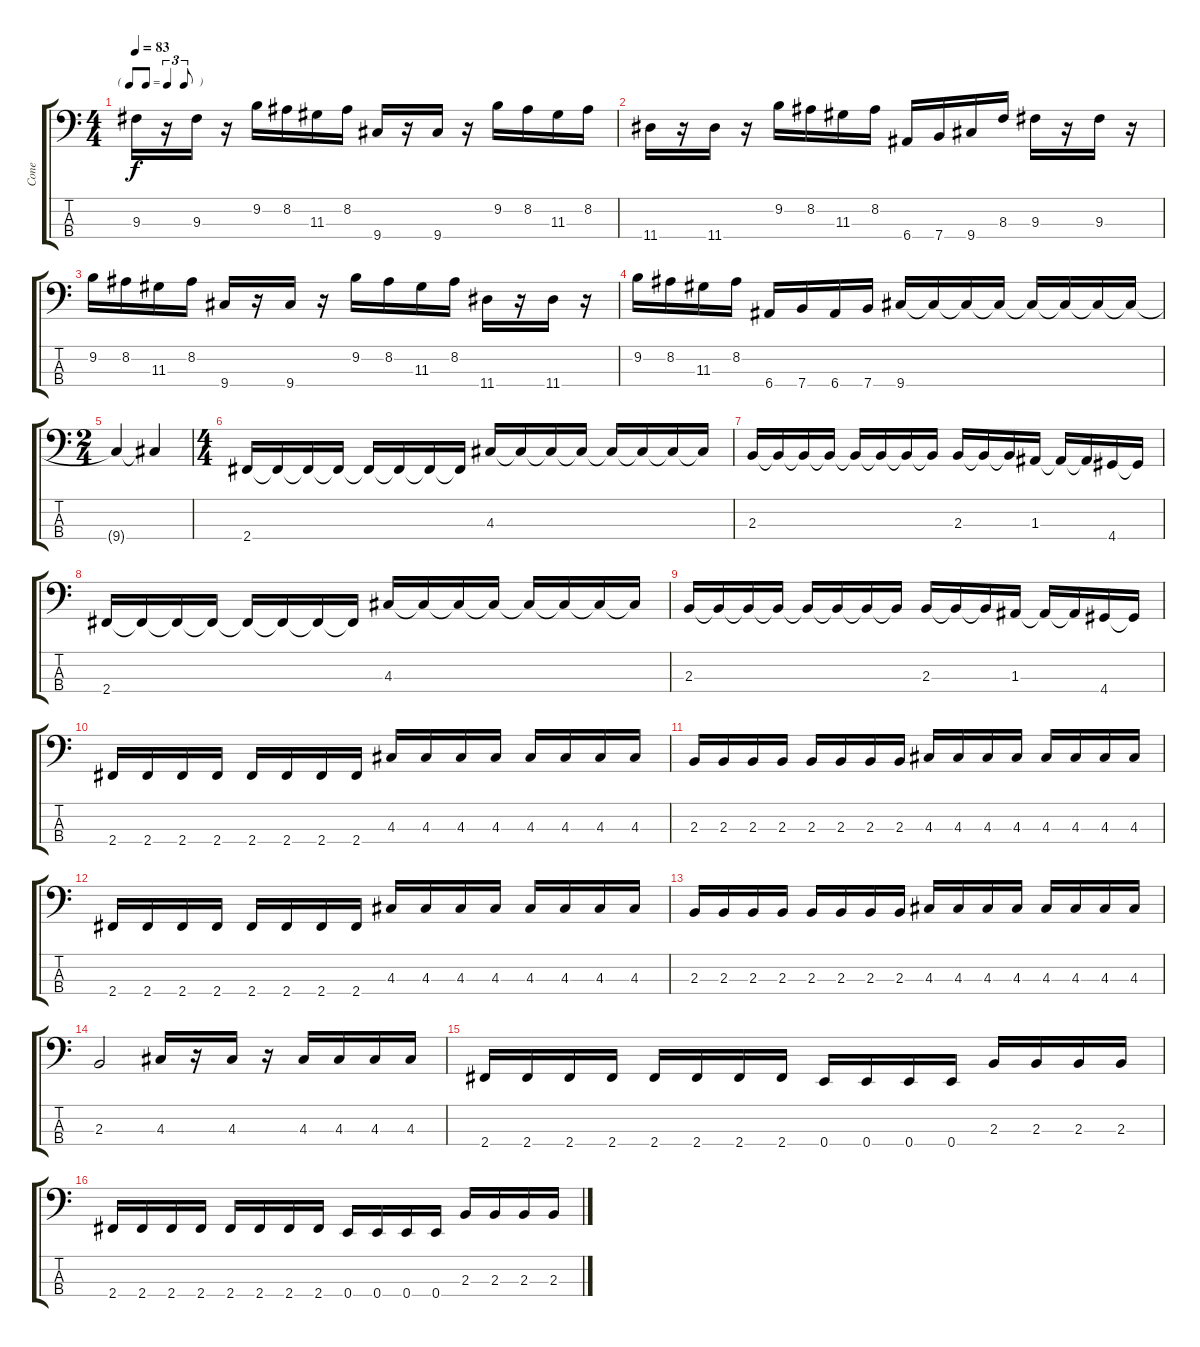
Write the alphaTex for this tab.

\track ("Cone" "Cone") {instrument electricbasspick}
\staff {score tabs}
\tuning (G2 D2 A1 E1) {hide}
\ts (4 4)
\tf triplet8th
\tempo 83
\clef f4
\ks c
9.3.16{dy f} r.16 9.3.16 r.16 9.2.16 8.2.16 11.3.16 8.2.16 9.4.16 r.16 9.4.16 r.16 9.2.16 8.2.16 11.3.16 8.2.16 |
11.4.16 r.16 11.4.16 r.16 9.2.16 8.2.16 11.3.16 8.2.16 6.4.16 7.4.16 9.4.16 8.3.16 9.3.16 r.16 9.3.16 r.16 |
9.2.16 8.2.16 11.3.16 8.2.16 9.4.16 r.16 9.4.16 r.16 9.2.16 8.2.16 11.3.16 8.2.16 11.4.16 r.16 11.4.16 r.16 |
9.2.16 8.2.16 11.3.16 8.2.16 6.4.16 7.4.16 6.4.16 7.4.16 9.4.16 9.4{t}.16 9.4{t}.16 9.4{t}.16 9.4{t}.16 9.4{t}.16 9.4{t}.16 9.4{t}.16 |
\ts (2 4)
9.4{t}.4 9.4{t}.4 |
\ts (4 4)
2.4.16 2.4{t}.16 2.4{t}.16 2.4{t}.16 2.4{t}.16 2.4{t}.16 2.4{t}.16 2.4{t}.16 4.3.16 4.3{t}.16 4.3{t}.16 4.3{t}.16 4.3{t}.16 4.3{t}.16 4.3{t}.16 4.3{t}.16 |
2.3.16 2.3{t}.16 2.3{t}.16 2.3{t}.16 2.3{t}.16 2.3{t}.16 2.3{t}.16 2.3{t}.16 2.3.16 2.3{t}.16 2.3{t}.16 1.3.16 1.3{t}.16 1.3{t}.16 4.4.16 4.4{t}.16 |
2.4.16 2.4{t}.16 2.4{t}.16 2.4{t}.16 2.4{t}.16 2.4{t}.16 2.4{t}.16 2.4{t}.16 4.3.16 4.3{t}.16 4.3{t}.16 4.3{t}.16 4.3{t}.16 4.3{t}.16 4.3{t}.16 4.3{t}.16 |
2.3.16 2.3{t}.16 2.3{t}.16 2.3{t}.16 2.3{t}.16 2.3{t}.16 2.3{t}.16 2.3{t}.16 2.3.16 2.3{t}.16 2.3{t}.16 1.3.16 1.3{t}.16 1.3{t}.16 4.4.16 4.4{t}.16 |
2.4.16 2.4.16 2.4.16 2.4.16 2.4.16 2.4.16 2.4.16 2.4.16 4.3.16 4.3.16 4.3.16 4.3.16 4.3.16 4.3.16 4.3.16 4.3.16 |
2.3.16 2.3.16 2.3.16 2.3.16 2.3.16 2.3.16 2.3.16 2.3.16 4.3.16 4.3.16 4.3.16 4.3.16 4.3.16 4.3.16 4.3.16 4.3.16 |
2.4.16 2.4.16 2.4.16 2.4.16 2.4.16 2.4.16 2.4.16 2.4.16 4.3.16 4.3.16 4.3.16 4.3.16 4.3.16 4.3.16 4.3.16 4.3.16 |
2.3.16 2.3.16 2.3.16 2.3.16 2.3.16 2.3.16 2.3.16 2.3.16 4.3.16 4.3.16 4.3.16 4.3.16 4.3.16 4.3.16 4.3.16 4.3.16 |
2.3.2 4.3.16 r.16 4.3.16 r.16 4.3.16 4.3.16 4.3.16 4.3.16 |
2.4.16 2.4.16 2.4.16 2.4.16 2.4.16 2.4.16 2.4.16 2.4.16 0.4.16 0.4.16 0.4.16 0.4.16 2.3.16 2.3.16 2.3.16 2.3.16 |
2.4.16 2.4.16 2.4.16 2.4.16 2.4.16 2.4.16 2.4.16 2.4.16 0.4.16 0.4.16 0.4.16 0.4.16 2.3.16 2.3.16 2.3.16 2.3.16
